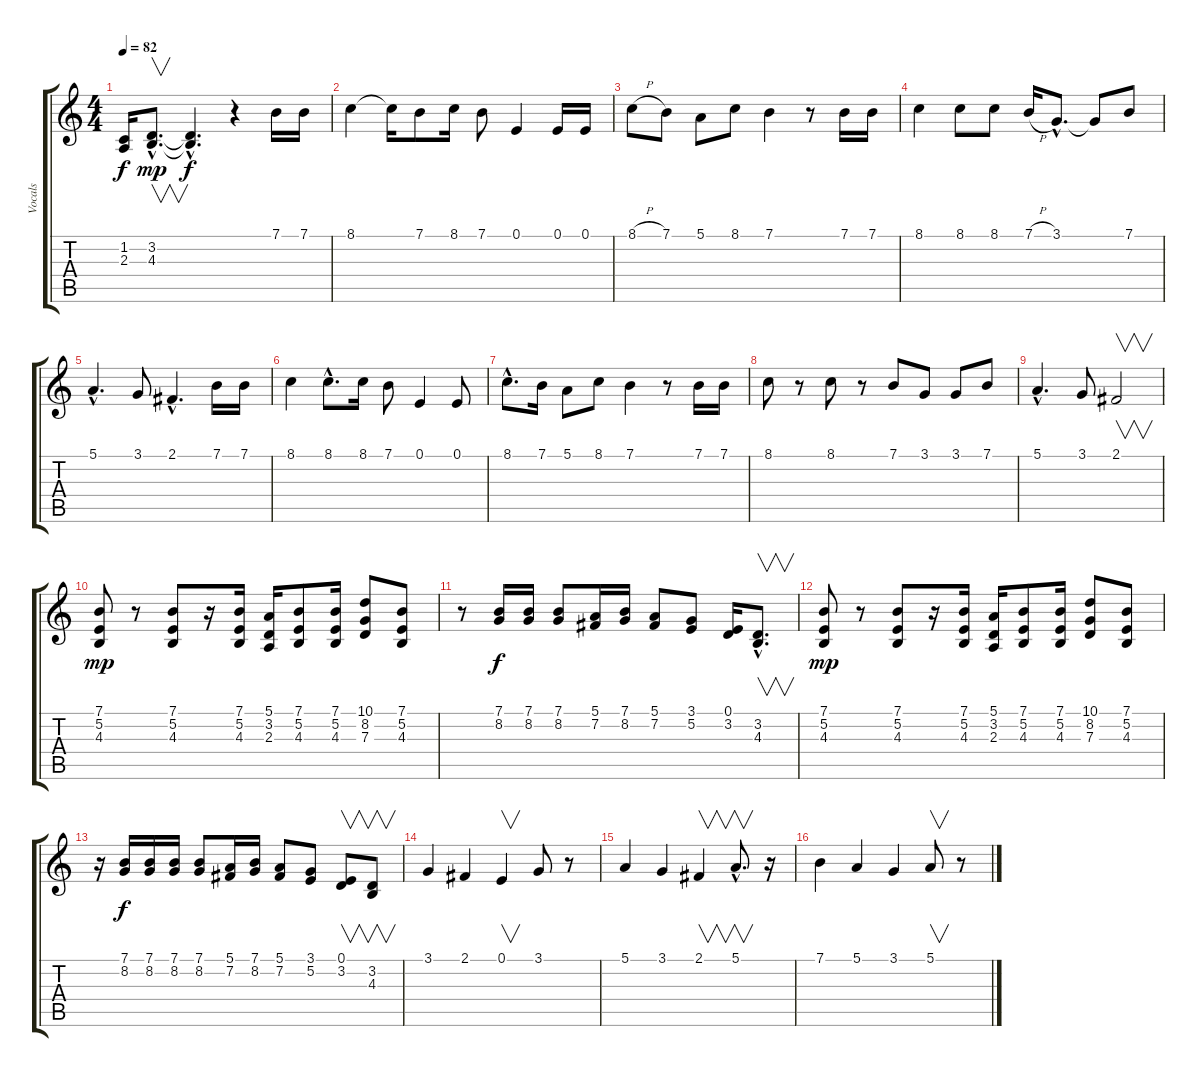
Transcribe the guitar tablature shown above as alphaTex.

\track ("Vocals" "Vocals") {instrument frenchhorn}
\staff {score tabs}
\tuning (E4 B3 G3 D3 A2 E2) {hide}
\ts (4 4)
\tempo 82
\clef g2
\ks c
(1.2{t} 2.3{t}).16{dy f} (3.2{hac} 4.3{hac}).8{v d dy mp} (3.2{hac t} 4.3{hac t}).4{d dy f} r.4 7.1.16 7.1.16 |
\section ("" "")
8.1.4 8.1{t}.16 7.1.8 8.1.16 7.1.8 0.1.4 0.1.16 0.1.16 |
8.1{h}.8 7.1.8 5.1.8 8.1.8 7.1.4 r.8 7.1.16 7.1.16 |
8.1.4 8.1.8 8.1.8 7.1{h}.16 3.1{hac}.8{d} 3.1{t}.8 7.1.8 |
5.1{hac}.4{d} 3.1.8 2.1{hac}.4{d} 7.1.16 7.1.16 |
\section ("" "")
8.1.4 8.1{hac}.8{d} 8.1.16 7.1.8 0.1.4 0.1.8 |
8.1{hac}.8{d} 7.1.16 5.1.8 8.1.8 7.1.4 r.8 7.1.16 7.1.16 |
8.1.8 r.8 8.1.8 r.8 7.1.8 3.1.8 3.1.8 7.1.8 |
5.1{hac}.4{d} 3.1.8 2.1.2{v} |
\section ("" "")
(7.1 5.2 4.3).8{dy mp} r.8 (7.1 5.2 4.3).8 r.16 (7.1 5.2 4.3).16 (5.1 3.2 2.3).16 (7.1 5.2 4.3).8 (7.1 5.2 4.3).16 (10.1 8.2 7.3).8 (7.1 5.2 4.3).8 |
r.8 (7.1 8.2).16{dy f} (7.1 8.2).16 (7.1 8.2).8 (5.1 7.2).16 (7.1 8.2).16 (5.1 7.2).8 (3.1 5.2).8 (0.1 3.2).16 (3.2{hac} 4.3{hac}).8{v d} |
(7.1 5.2 4.3).8{dy mp} r.8 (7.1 5.2 4.3).8 r.16 (7.1 5.2 4.3).16 (5.1 3.2 2.3).16 (7.1 5.2 4.3).8 (7.1 5.2 4.3).16 (10.1 8.2 7.3).8 (7.1 5.2 4.3).8 |
r.16 (7.1 8.2).16{dy f} (7.1 8.2).16 (7.1 8.2).16 (7.1 8.2).8 (5.1 7.2).16 (7.1 8.2).16 (5.1 7.2).8 (3.1 5.2).8 (0.1 3.2).8{v} (3.2 4.3).8{v} |
\section ("" "")
3.1.4 2.1.4 0.1.4{v} 3.1.8 r.8 |
5.1.4 3.1.4 2.1.4{v} 5.1{hac}.8{v d} r.16 |
7.1.4 5.1.4 3.1.4 5.1.8{v} r.8
